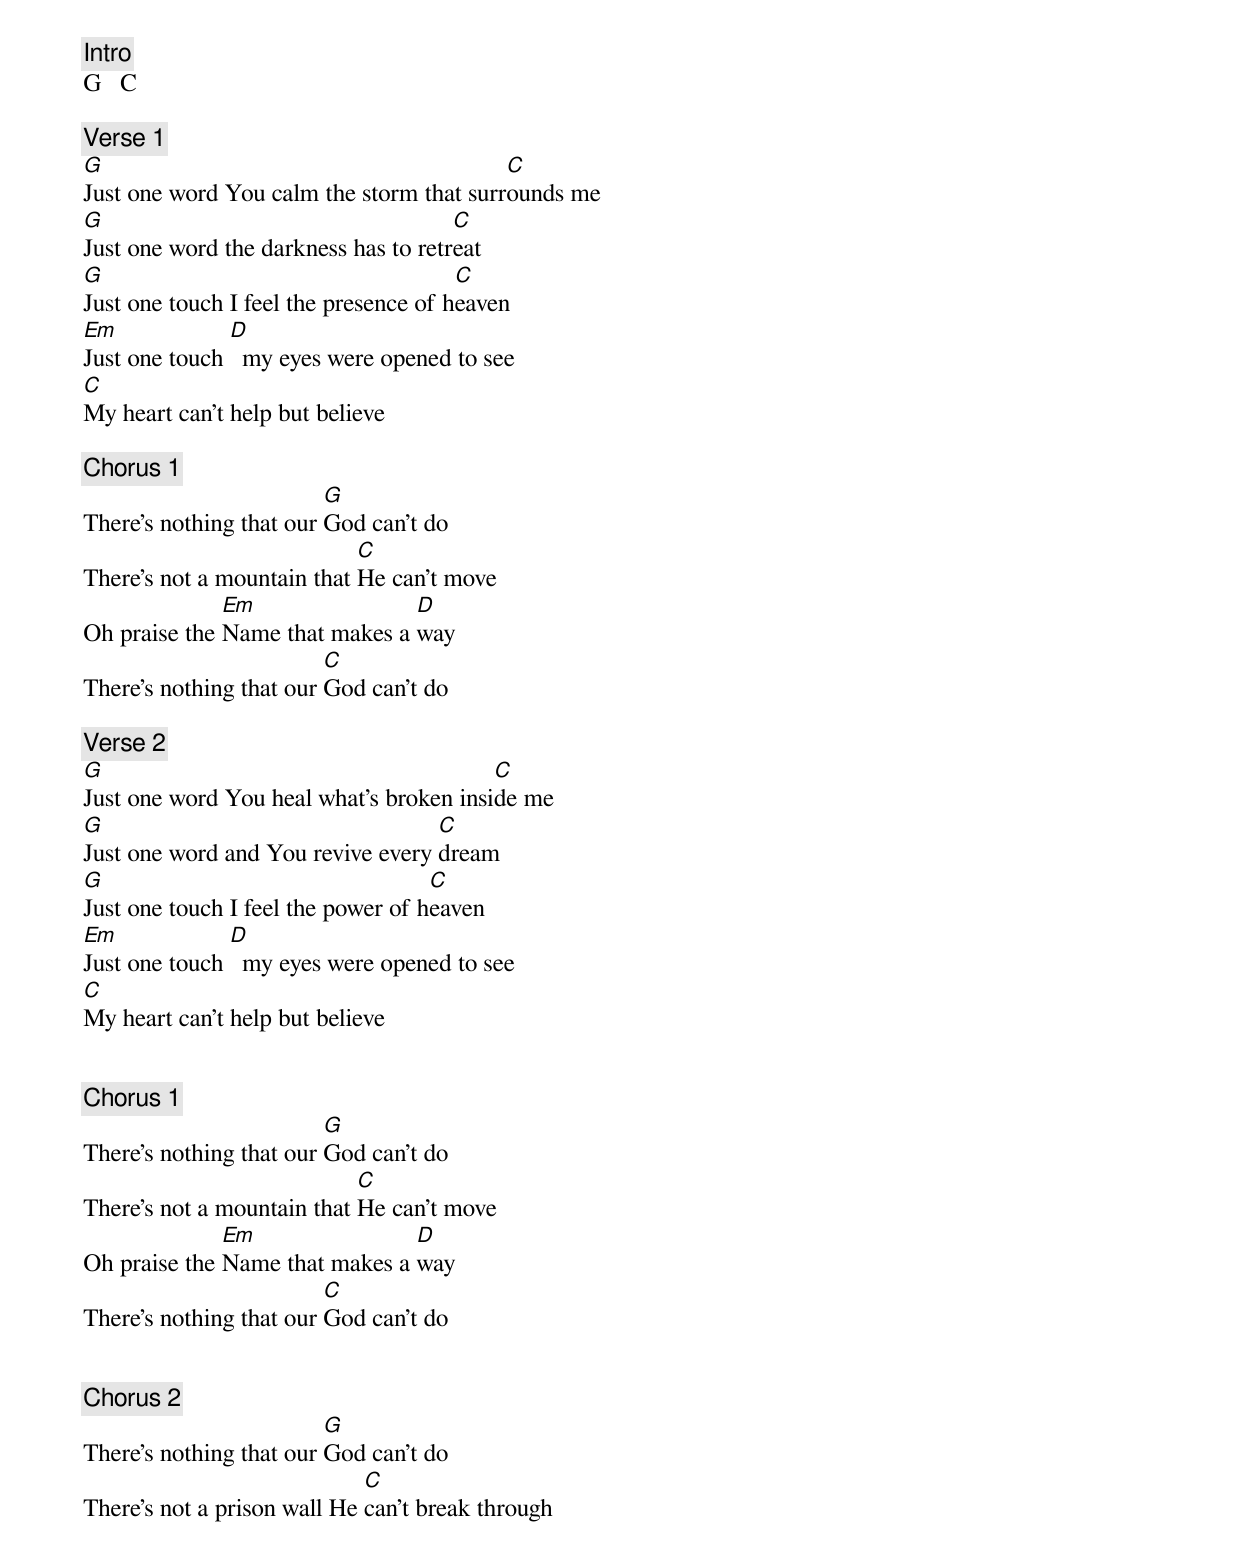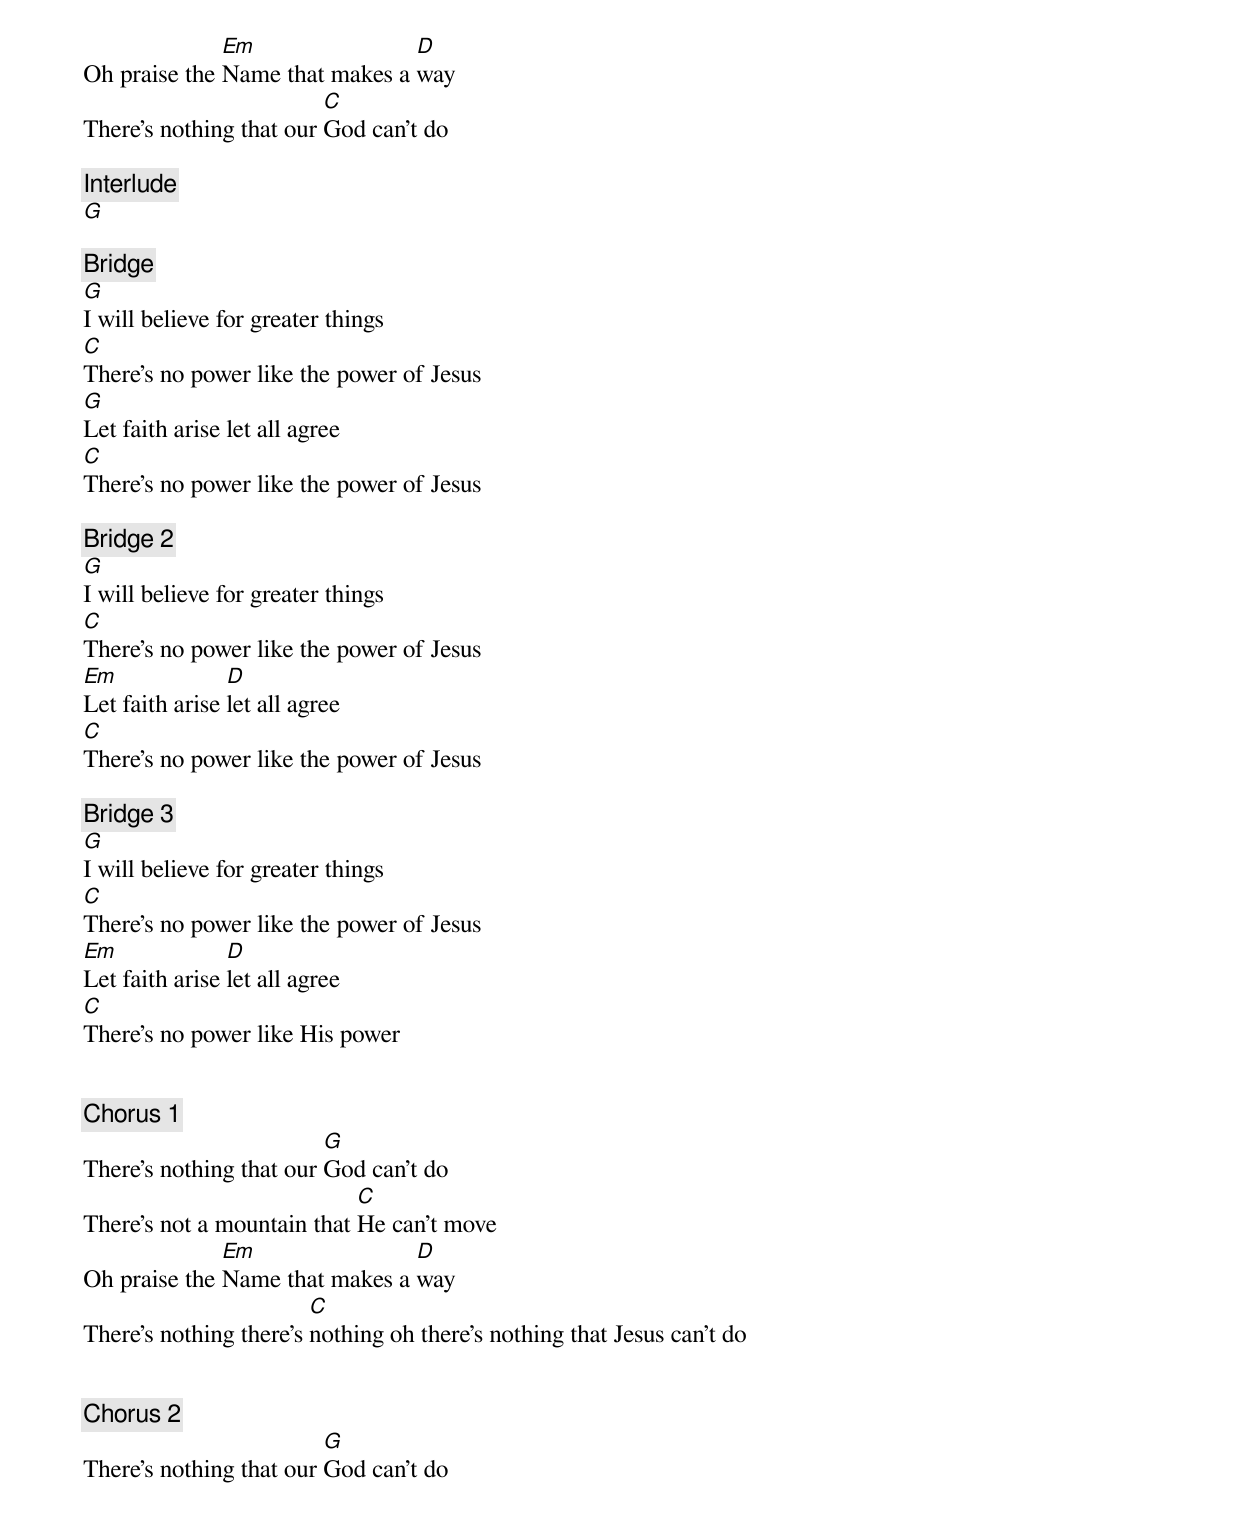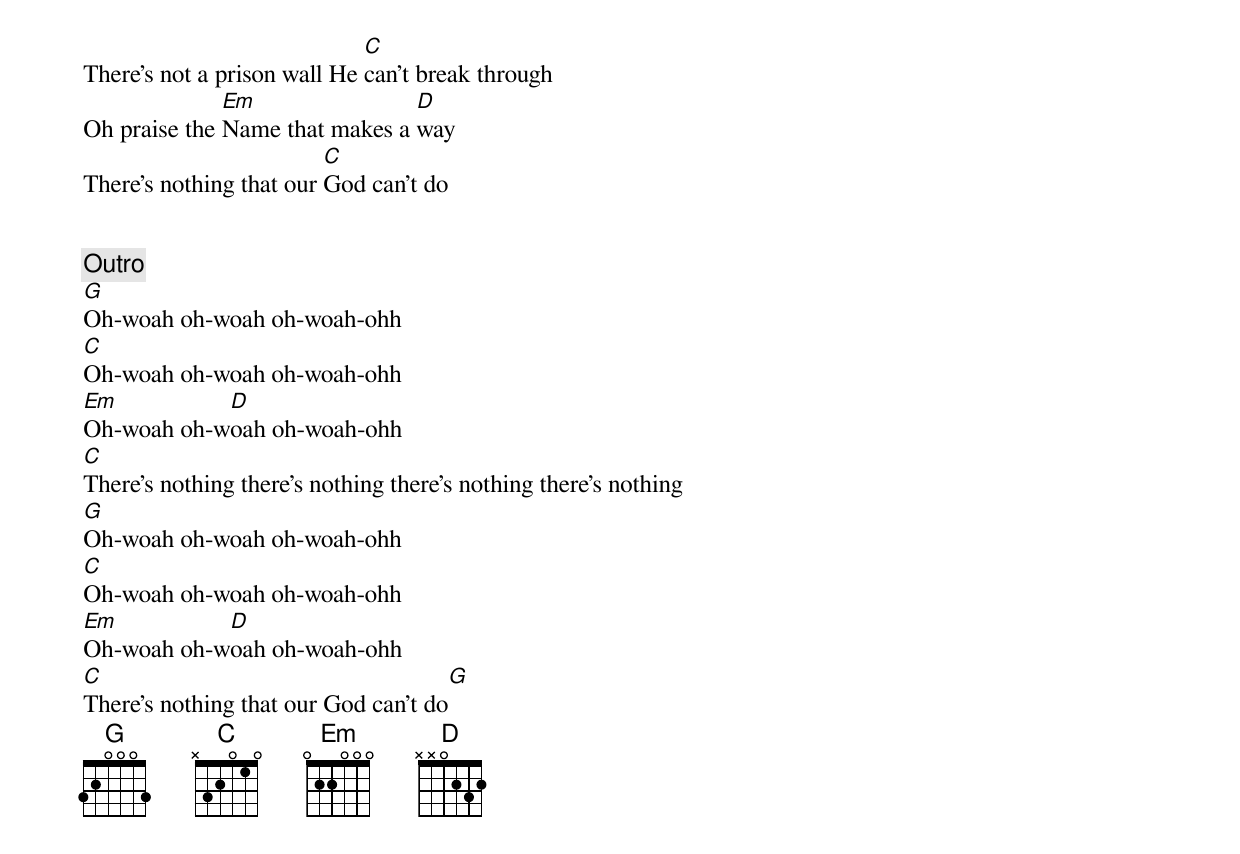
[Intro]
G   C

[Verse 1]
G                                         C
Just one word You calm the storm that surrounds me
G                                     C
Just one word the darkness has to retreat
G                                      C
Just one touch I feel the presence of heaven
Em             D
Just one touch   my eyes were opened to see
C
My heart can't help but believe

[Chorus 1]
                         G
There's nothing that our God can't do
                            C
There's not a mountain that He can't move
              Em                D
Oh praise the Name that makes a way
                         C
There's nothing that our God can't do

[Verse 2]
G                                        C
Just one word You heal what's broken inside me
G                                  C
Just one word and You revive every dream
G                                   C
Just one touch I feel the power of heaven
Em             D
Just one touch   my eyes were opened to see
C
My heart can't help but believe


[Chorus 1]
                         G
There's nothing that our God can't do
                            C
There's not a mountain that He can't move
              Em                D
Oh praise the Name that makes a way
                         C
There's nothing that our God can't do


[Chorus 2]
                         G
There's nothing that our God can't do
                             C
There's not a prison wall He can't break through
              Em                D
Oh praise the Name that makes a way
                         C
There's nothing that our God can't do

[Interlude]
G

[Bridge]
G
I will believe for greater things
C
There's no power like the power of Jesus
G
Let faith arise let all agree
C
There's no power like the power of Jesus

[Bridge 2]
G
I will believe for greater things
C
There's no power like the power of Jesus
Em              D
Let faith arise let all agree
C
There's no power like the power of Jesus

[Bridge 3]
G
I will believe for greater things
C
There's no power like the power of Jesus
Em              D
Let faith arise let all agree
C
There's no power like His power


[Chorus 1]
                         G
There's nothing that our God can't do
                            C
There's not a mountain that He can't move
              Em                D
Oh praise the Name that makes a way
                        C
There's nothing there's nothing oh there's nothing that Jesus can't do


[Chorus 2]
                         G
There's nothing that our God can't do
                             C
There's not a prison wall He can't break through
              Em                D
Oh praise the Name that makes a way
                         C
There's nothing that our God can't do


[Outro]
G
Oh-woah oh-woah oh-woah-ohh
C
Oh-woah oh-woah oh-woah-ohh
Em          D
Oh-woah oh-woah oh-woah-ohh
C
There's nothing there's nothing there's nothing there's nothing
G
Oh-woah oh-woah oh-woah-ohh
C
Oh-woah oh-woah oh-woah-ohh
Em          D
Oh-woah oh-woah oh-woah-ohh
C                                    G
There's nothing that our God can't do
